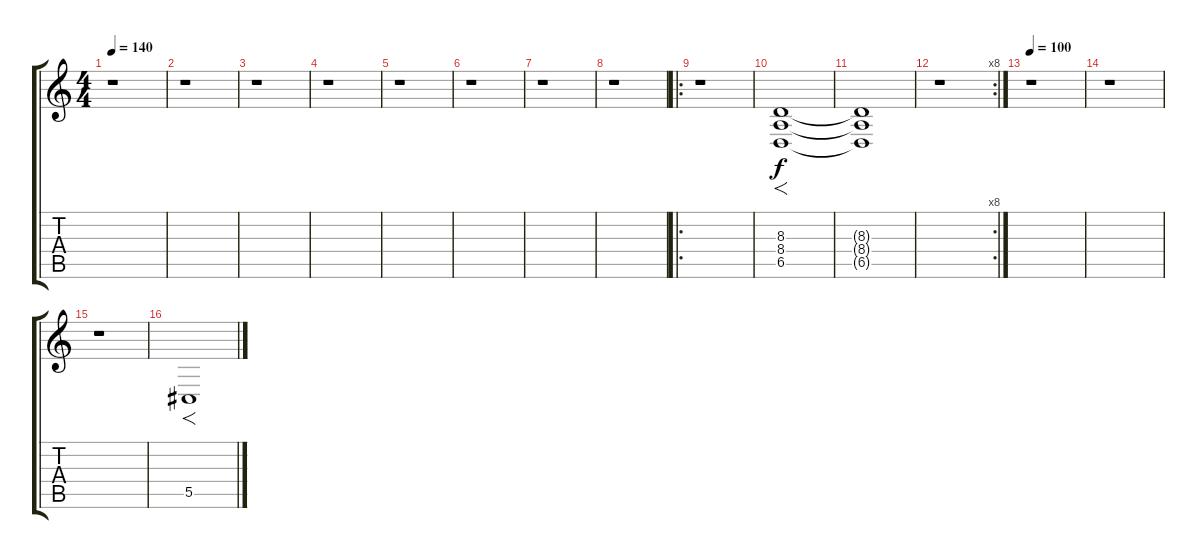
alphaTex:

\track "" {instrument choiraahs}
\staff {score tabs}
\tuning (Eb4 Bb3 Gb3 Db3 Ab2 Eb2) {hide}
\ts (4 4)
\tempo 140
\clef g2
\ks c
r.1{dy f instrument choiraahs} |
r.1 |
r.1 |
r.1 |
r.1 |
r.1 |
r.1 |
r.1 |
\ro
r.1{volume 13} |
(8.3 8.4 6.5).1{f volume 13} |
(8.3{t} 8.4{t} 6.5{t}).1{volume 0} |
\rc 8
r.1 |
\tempo 100
r.1 |
r.1{volume 13} |
r.1 |
5.5.1{f}
